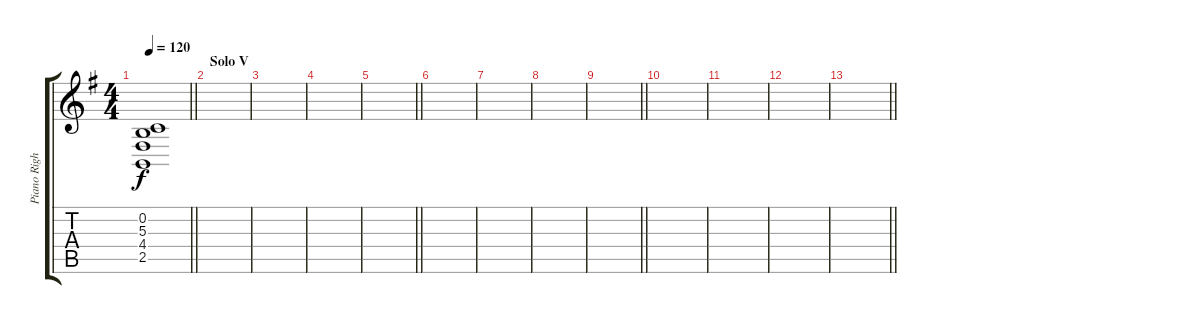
\track ("Piano Right Standard" "Piano Righ") {instrument acousticgrandpiano}
\staff {score tabs}
\tuning (E4 B3 G3 D3 A2 E2) {hide}
\ts (4 4)
\tempo 120
\clef g2
\barLineRight lightlight
\ks eminor
(0.2{t} 5.3{t} 4.4{t} 2.5{t}).1{dy f} |
\section ("" "Solo V")
|
|
|
\barLineRight lightlight
|
|
|
|
\barLineRight lightlight
|
|
|
|
\barLineRight lightlight
